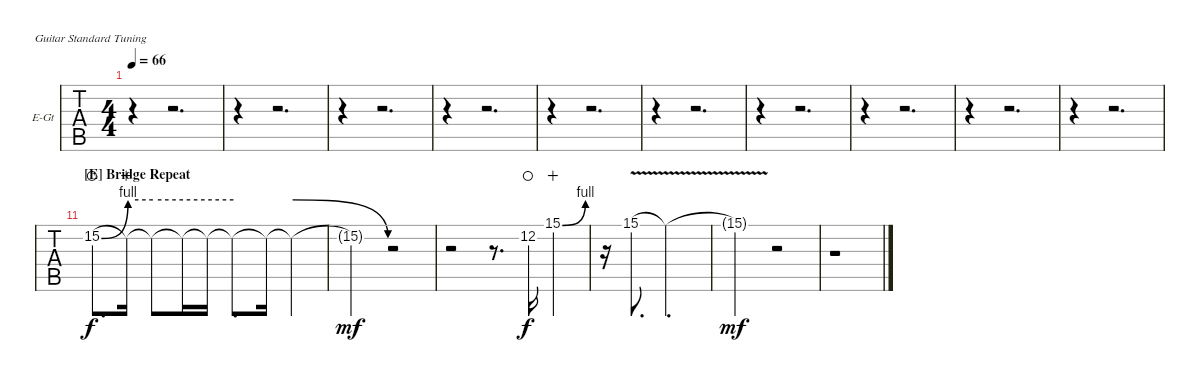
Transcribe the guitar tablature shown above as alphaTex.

\bracketExtendMode nobrackets
\firstSystemTrackNameOrientation horizontal
\otherSystemsTrackNameOrientation horizontal
\defaultBarNumberDisplay FirstOfSystem
\track ("Talkbox solo" "E-Gt") {instrument overdrivenguitar}
\staff {tabs}
\tuning (E4 B3 G3 D3 A2 E2)
\ts (4 4)
\tempo 66
\clef g2
\ks c
r.4{dy f} r.2{d} |
r.4 r.2{d} |
r.4 r.2{d} |
r.4 r.2{d} |
r.4 r.2{d} |
r.4 r.2{d} |
r.4 r.2{d} |
r.4 r.2{d} |
r.4 r.2{d} |
r.4 r.2{d} |
\section ("E" "Bridge Repeat")
15.2{be (bend 0 0 60 4)}.8{d waho} 15.2{be (hold 0 4 60 4) t}.16{wahc} 15.2{be (hold 0 4 60 4) t}.8 15.2{t}.16 15.2{t}.16 15.2{be (prebend 0 4 60 4) t}.8{d} 15.2{t}.16 15.2{be (prebendrelease 0 4 60 0) t}.4 |
15.2{t}.2{dy mf} r.2 |
r.2 r.8{d} 12.2.16{dy f waho} 15.1{be (bend 0 0 60 4)}.4{wahc} |
r.16 15.1{v}.8{d} 15.1{v t}.2{d} |
15.1{v t}.2{dy mf} r.2 |
r.1
